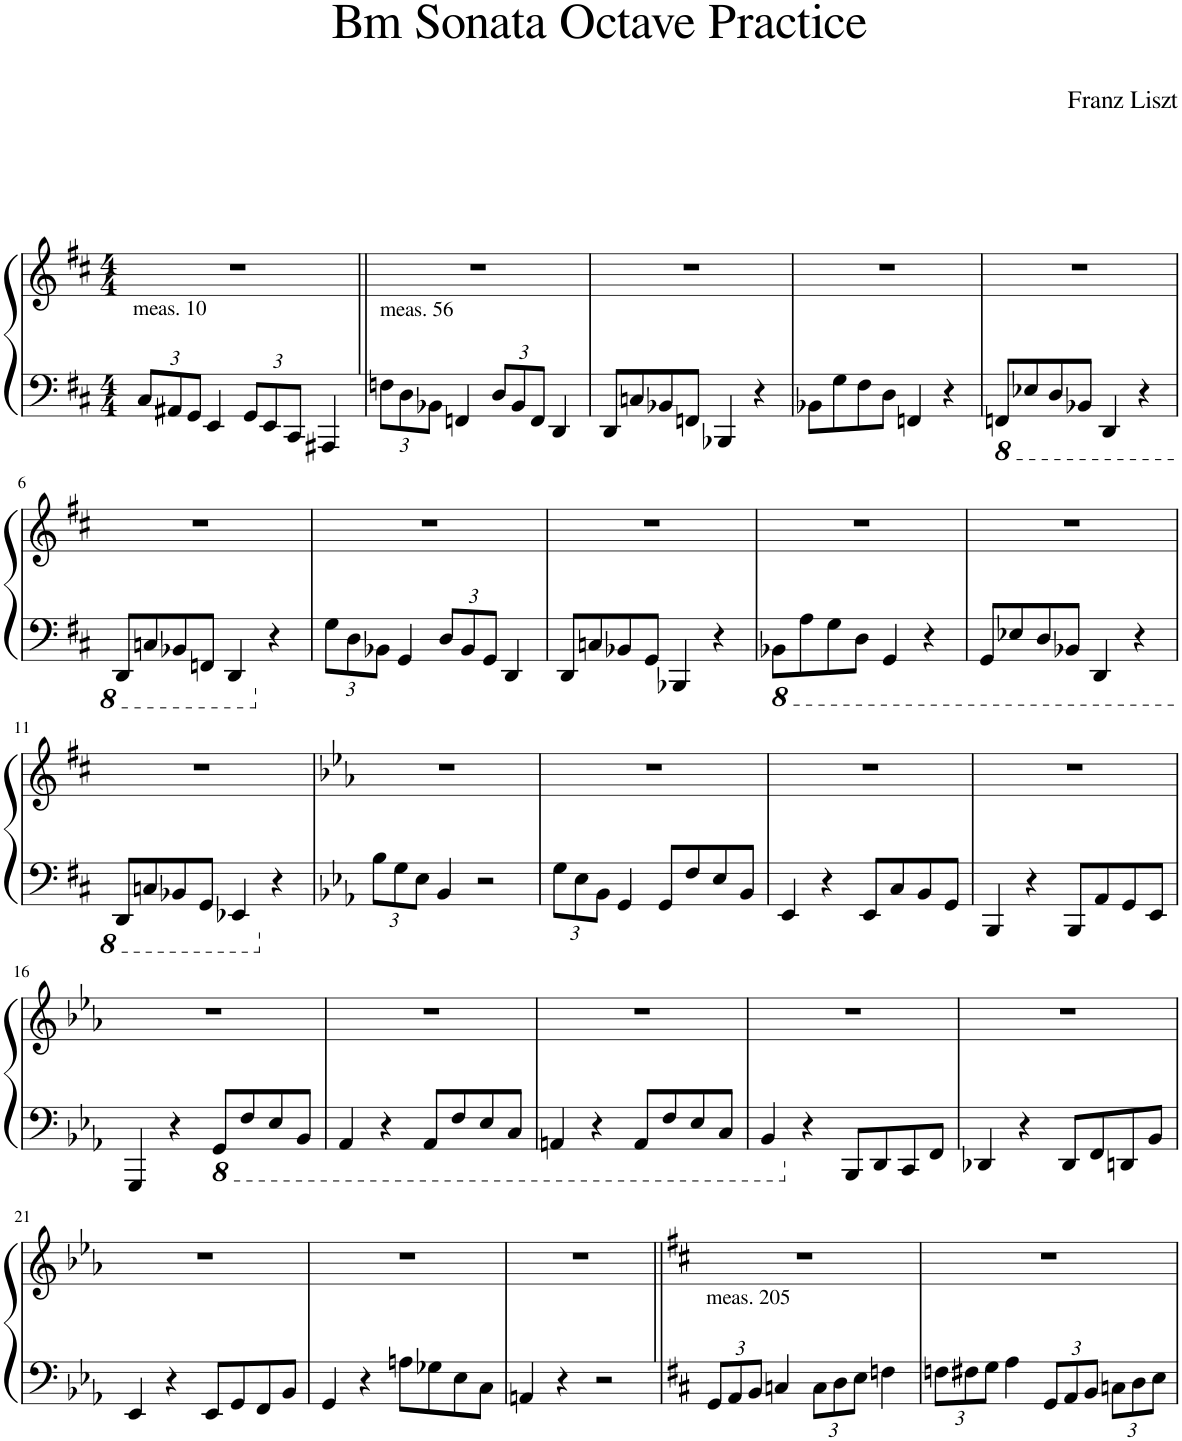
**kern	**kern
*part1	*part1
*staff2	*staff1
*I"Piano	*
*I'Pno.	*
*clefF4	*clefG2
*k[f#c#]	*k[f#c#]
*M4/4	*M4/4
*Xbrackettup	*
=1	=1
!LO:TX:a:t=meas. 10	!
12C#/L	1r
12AA#X/	.
12GG/J	.
4EE/	.
12GG/L	.
12EE/	.
12CC#/J	.
4AAA#X/	.
=2||	=2||
!LO:TX:a:t=meas. 56	!
12Fn\L	1r
12D\	.
12BB-X\J	.
4FFn/	.
12D/L	.
12BB-/	.
12FF/J	.
4DD/	.
=3	=3
8DD/L	1r
8Cn/	.
8BB-X/	.
8FFn/J	.
4BBB-X/	.
4r	.
=4	=4
8BB-X\L	1r
8G\	.
8F#\	.
8D\J	.
4FFn/	.
4r	.
=5	=5
*8ba	*
8FFFn/L	1r
8EE-X/	.
8DD/	.
8BBB-X/J	.
4DDD/	.
4r	.
!!LO:LB:g=z
=6	=6
8DDD/L	1r
8CCn/	.
8BBB-X/	.
8FFFn/J	.
4DDD/	.
*X8ba	*
4r	.
=7	=7
12G\L	1r
12D\	.
12BB-X\J	.
4GG/	.
12D/L	.
12BB-/	.
12GG/J	.
4DD/	.
=8	=8
8DD/L	1r
8Cn/	.
8BB-X/	.
8GG/J	.
4BBB-X/	.
4r	.
=9	=9
*8ba	*
8BBB-X\L	1r
8AA\	.
8GG\	.
8DD\J	.
4GGG/	.
4r	.
=10	=10
8GGG/L	1r
8EE-X/	.
8DD/	.
8BBB-X/J	.
4DDD/	.
4r	.
!!LO:LB:g=z
=11	=11
8DDD/L	1r
8CCn/	.
8BBB-X/	.
8GGG/J	.
4EEE-X/	.
*X8ba	*
4r	.
=12	=12
*k[b-e-a-]	*k[b-e-a-]
12B-\L	1r
12G\	.
12E-\J	.
4BB-/	.
2r	.
=13	=13
12G\L	1r
12E-\	.
12BB-\J	.
4GG/	.
8GG/L	.
8F/	.
8E-/	.
8BB-/J	.
=14	=14
4EE-/	1r
4r	.
8EE-/L	.
8C/	.
8BB-/	.
8GG/J	.
=15	=15
4BBB-/	1r
4r	.
8BBB-/L	.
8AA-/	.
8GG/	.
8EE-/J	.
!!LO:LB:g=z
=16	=16
4GGG/	1r
4r	.
*8ba	*
8GGG/L	.
8FF/	.
8EE-/	.
8BBB-/J	.
=17	=17
4AAA-/	1r
4r	.
8AAA-/L	.
8FF/	.
8EE-/	.
8CC/J	.
=18	=18
4AAAn/	1r
4r	.
8AAA/L	.
8FF/	.
8EE-/	.
8CC/J	.
=19	=19
4BBB-/	1r
*X8ba	*
4r	.
8BBB-/L	.
8DD/	.
8CC/	.
8FF/J	.
=20	=20
4DD-X/	1r
4r	.
8DD-/L	.
8FF/	.
8DDn/	.
8BB-/J	.
!!LO:LB:g=z
=21	=21
4EE-/	1r
4r	.
8EE-/L	.
8GG/	.
8FF/	.
8BB-/J	.
=22	=22
4GG/	1r
4r	.
8An\L	.
8G-X\	.
8E-\	.
8C\J	.
=23	=23
4AAn/	1r
4r	.
2r	.
=24||	=24||
*k[f#c#]	*k[f#c#]
!LO:TX:a:t=meas. 205	!
12GG/L	1r
12AA/	.
12BB/J	.
4Cn/	.
12C\L	.
12D\	.
12E\J	.
4Fn\	.
=25	=25
12Fn\L	1r
12F#X\	.
12G\J	.
4A\	.
12GG/L	.
12AA/	.
12BB/J	.
12Cn\L	.
12D\	.
12E\J	.
=	=
*-	*-
